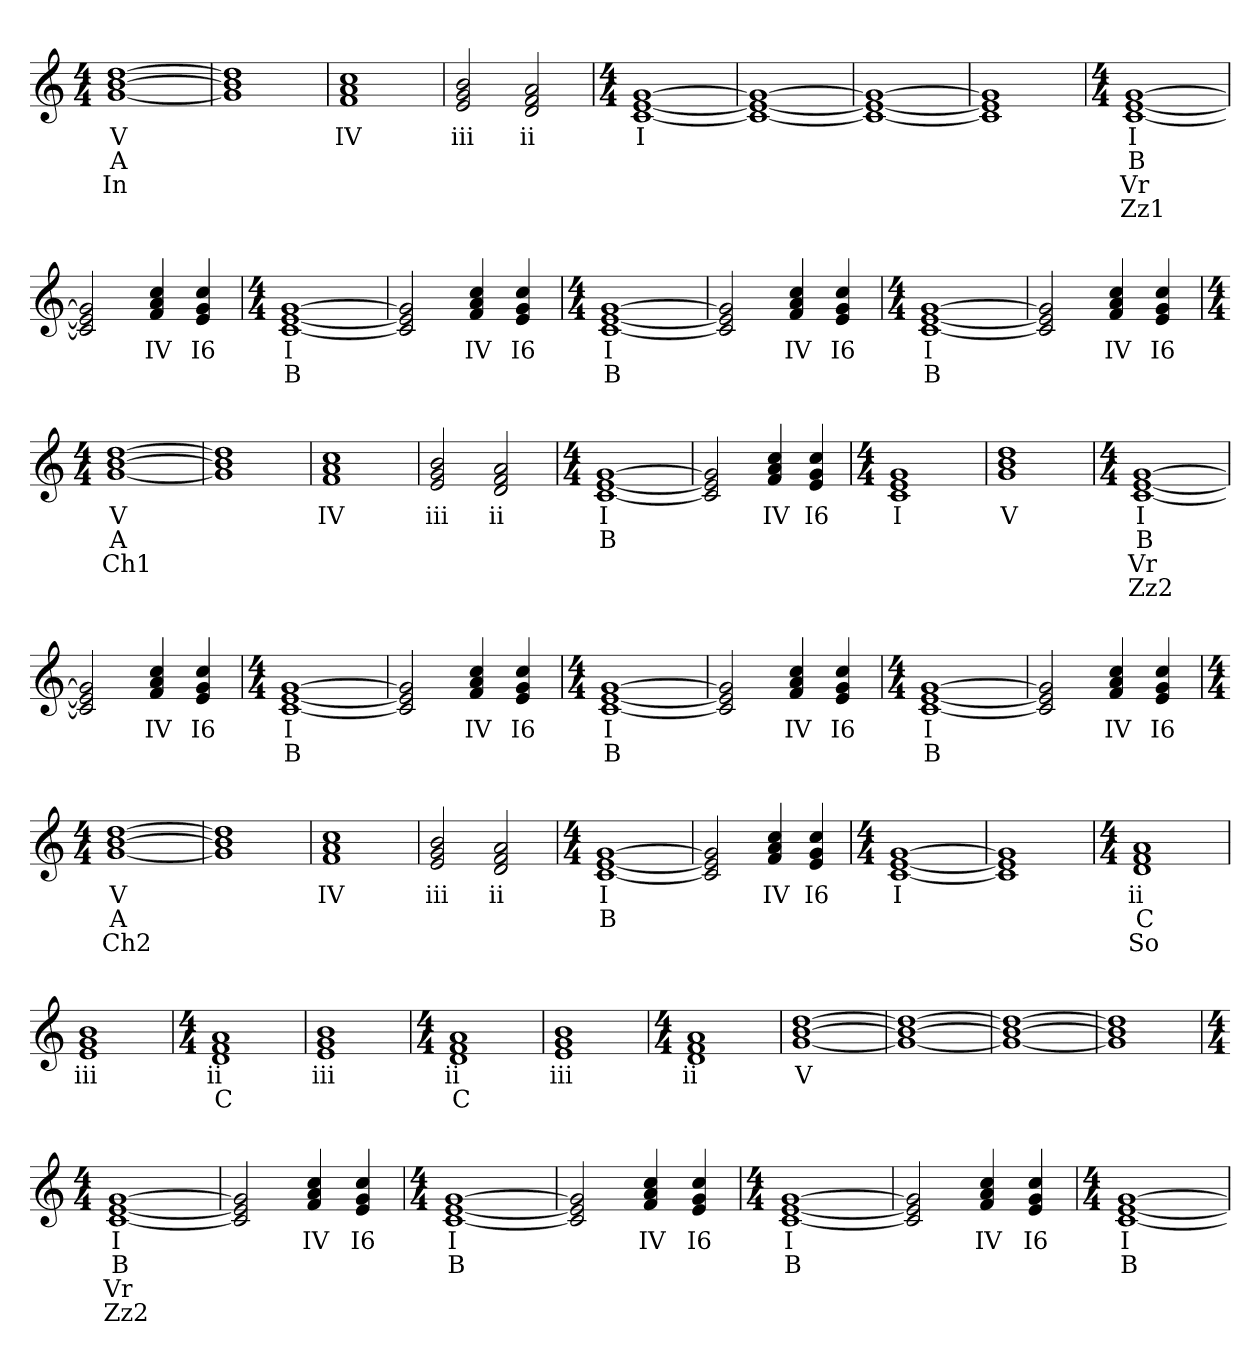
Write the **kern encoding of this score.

**kern	**text	**text	**text	**text
*part1	*part1	*part1	*part1	*part1
*staff1	*staff1	*staff1	*staff1	*staff1
*k[]	*	*	*	*
*C:	*	*	*	*
*M4/4	*	*	*	*
=	=	=	=	=
[1g [1b [1dd	V	A	In	.
=	=	=	=	=
*k[]	*	*	*	*
*C:	*	*	*	*
1g] 1b] 1dd]	.	.	.	.
=	=	=	=	=
*k[]	*	*	*	*
*C:	*	*	*	*
1f 1a 1cc	IV	.	.	.
=	=	=	=	=
*k[]	*	*	*	*
*C:	*	*	*	*
2e 2g 2b	iii	.	.	.
2d 2f 2a	ii	.	.	.
=	=	=	=	=
*k[]	*	*	*	*
*C:	*	*	*	*
*M4/4	*	*	*	*
[1c [1e [1g	I	.	.	.
=	=	=	=	=
*k[]	*	*	*	*
*C:	*	*	*	*
1c_ 1e_ 1g_	.	.	.	.
=	=	=	=	=
*k[]	*	*	*	*
*C:	*	*	*	*
1c_ 1e_ 1g_	.	.	.	.
=	=	=	=	=
*k[]	*	*	*	*
*C:	*	*	*	*
1c] 1e] 1g]	.	.	.	.
=	=	=	=	=
*k[]	*	*	*	*
*C:	*	*	*	*
*M4/4	*	*	*	*
[1c [1e [1g	I	B	Vr	Zz1
=	=	=	=	=
*k[]	*	*	*	*
*C:	*	*	*	*
2c] 2e] 2g]	.	.	.	.
4f 4a 4cc	IV	.	.	.
4e 4g 4cc	I6	.	.	.
=	=	=	=	=
*k[]	*	*	*	*
*C:	*	*	*	*
*M4/4	*	*	*	*
[1c [1e [1g	I	B	.	.
=	=	=	=	=
*k[]	*	*	*	*
*C:	*	*	*	*
2c] 2e] 2g]	.	.	.	.
4f 4a 4cc	IV	.	.	.
4e 4g 4cc	I6	.	.	.
=	=	=	=	=
*k[]	*	*	*	*
*C:	*	*	*	*
*M4/4	*	*	*	*
[1c [1e [1g	I	B	.	.
=	=	=	=	=
*k[]	*	*	*	*
*C:	*	*	*	*
2c] 2e] 2g]	.	.	.	.
4f 4a 4cc	IV	.	.	.
4e 4g 4cc	I6	.	.	.
=	=	=	=	=
*k[]	*	*	*	*
*C:	*	*	*	*
*M4/4	*	*	*	*
[1c [1e [1g	I	B	.	.
=	=	=	=	=
*k[]	*	*	*	*
*C:	*	*	*	*
2c] 2e] 2g]	.	.	.	.
4f 4a 4cc	IV	.	.	.
4e 4g 4cc	I6	.	.	.
=	=	=	=	=
*k[]	*	*	*	*
*C:	*	*	*	*
*M4/4	*	*	*	*
[1g [1b [1dd	V	A	Ch1	.
=	=	=	=	=
*k[]	*	*	*	*
*C:	*	*	*	*
1g] 1b] 1dd]	.	.	.	.
=	=	=	=	=
*k[]	*	*	*	*
*C:	*	*	*	*
1f 1a 1cc	IV	.	.	.
=	=	=	=	=
*k[]	*	*	*	*
*C:	*	*	*	*
2e 2g 2b	iii	.	.	.
2d 2f 2a	ii	.	.	.
=	=	=	=	=
*k[]	*	*	*	*
*C:	*	*	*	*
*M4/4	*	*	*	*
[1c [1e [1g	I	B	.	.
=	=	=	=	=
*k[]	*	*	*	*
*C:	*	*	*	*
2c] 2e] 2g]	.	.	.	.
4f 4a 4cc	IV	.	.	.
4e 4g 4cc	I6	.	.	.
=	=	=	=	=
*k[]	*	*	*	*
*C:	*	*	*	*
*M4/4	*	*	*	*
1c 1e 1g	I	.	.	.
=	=	=	=	=
*k[]	*	*	*	*
*C:	*	*	*	*
1g 1b 1dd	V	.	.	.
=	=	=	=	=
*k[]	*	*	*	*
*C:	*	*	*	*
*M4/4	*	*	*	*
[1c [1e [1g	I	B	Vr	Zz2
=	=	=	=	=
*k[]	*	*	*	*
*C:	*	*	*	*
2c] 2e] 2g]	.	.	.	.
4f 4a 4cc	IV	.	.	.
4e 4g 4cc	I6	.	.	.
=	=	=	=	=
*k[]	*	*	*	*
*C:	*	*	*	*
*M4/4	*	*	*	*
[1c [1e [1g	I	B	.	.
=	=	=	=	=
*k[]	*	*	*	*
*C:	*	*	*	*
2c] 2e] 2g]	.	.	.	.
4f 4a 4cc	IV	.	.	.
4e 4g 4cc	I6	.	.	.
=	=	=	=	=
*k[]	*	*	*	*
*C:	*	*	*	*
*M4/4	*	*	*	*
[1c [1e [1g	I	B	.	.
=	=	=	=	=
*k[]	*	*	*	*
*C:	*	*	*	*
2c] 2e] 2g]	.	.	.	.
4f 4a 4cc	IV	.	.	.
4e 4g 4cc	I6	.	.	.
=	=	=	=	=
*k[]	*	*	*	*
*C:	*	*	*	*
*M4/4	*	*	*	*
[1c [1e [1g	I	B	.	.
=	=	=	=	=
*k[]	*	*	*	*
*C:	*	*	*	*
2c] 2e] 2g]	.	.	.	.
4f 4a 4cc	IV	.	.	.
4e 4g 4cc	I6	.	.	.
=	=	=	=	=
*k[]	*	*	*	*
*C:	*	*	*	*
*M4/4	*	*	*	*
[1g [1b [1dd	V	A	Ch2	.
=	=	=	=	=
*k[]	*	*	*	*
*C:	*	*	*	*
1g] 1b] 1dd]	.	.	.	.
=	=	=	=	=
*k[]	*	*	*	*
*C:	*	*	*	*
1f 1a 1cc	IV	.	.	.
=	=	=	=	=
*k[]	*	*	*	*
*C:	*	*	*	*
2e 2g 2b	iii	.	.	.
2d 2f 2a	ii	.	.	.
=	=	=	=	=
*k[]	*	*	*	*
*C:	*	*	*	*
*M4/4	*	*	*	*
[1c [1e [1g	I	B	.	.
=	=	=	=	=
*k[]	*	*	*	*
*C:	*	*	*	*
2c] 2e] 2g]	.	.	.	.
4f 4a 4cc	IV	.	.	.
4e 4g 4cc	I6	.	.	.
=	=	=	=	=
*k[]	*	*	*	*
*C:	*	*	*	*
*M4/4	*	*	*	*
[1c [1e [1g	I	.	.	.
=	=	=	=	=
*k[]	*	*	*	*
*C:	*	*	*	*
1c] 1e] 1g]	.	.	.	.
=	=	=	=	=
*k[]	*	*	*	*
*C:	*	*	*	*
*M4/4	*	*	*	*
1d 1f 1a	ii	C	So	.
=	=	=	=	=
*k[]	*	*	*	*
*C:	*	*	*	*
1e 1g 1b	iii	.	.	.
=	=	=	=	=
*k[]	*	*	*	*
*C:	*	*	*	*
*M4/4	*	*	*	*
1d 1f 1a	ii	C	.	.
=	=	=	=	=
*k[]	*	*	*	*
*C:	*	*	*	*
1e 1g 1b	iii	.	.	.
=	=	=	=	=
*k[]	*	*	*	*
*C:	*	*	*	*
*M4/4	*	*	*	*
1d 1f 1a	ii	C	.	.
=	=	=	=	=
*k[]	*	*	*	*
*C:	*	*	*	*
1e 1g 1b	iii	.	.	.
=	=	=	=	=
*k[]	*	*	*	*
*C:	*	*	*	*
*M4/4	*	*	*	*
1d 1f 1a	ii	.	.	.
=	=	=	=	=
*k[]	*	*	*	*
*C:	*	*	*	*
[1g [1b [1dd	V	.	.	.
=	=	=	=	=
*k[]	*	*	*	*
*C:	*	*	*	*
1g_ 1b_ 1dd_	.	.	.	.
=	=	=	=	=
*k[]	*	*	*	*
*C:	*	*	*	*
1g_ 1b_ 1dd_	.	.	.	.
=	=	=	=	=
*k[]	*	*	*	*
*C:	*	*	*	*
1g] 1b] 1dd]	.	.	.	.
=	=	=	=	=
*k[]	*	*	*	*
*C:	*	*	*	*
*M4/4	*	*	*	*
[1c [1e [1g	I	B	Vr	Zz2
=	=	=	=	=
*k[]	*	*	*	*
*C:	*	*	*	*
2c] 2e] 2g]	.	.	.	.
4f 4a 4cc	IV	.	.	.
4e 4g 4cc	I6	.	.	.
=	=	=	=	=
*k[]	*	*	*	*
*C:	*	*	*	*
*M4/4	*	*	*	*
[1c [1e [1g	I	B	.	.
=	=	=	=	=
*k[]	*	*	*	*
*C:	*	*	*	*
2c] 2e] 2g]	.	.	.	.
4f 4a 4cc	IV	.	.	.
4e 4g 4cc	I6	.	.	.
=	=	=	=	=
*k[]	*	*	*	*
*C:	*	*	*	*
*M4/4	*	*	*	*
[1c [1e [1g	I	B	.	.
=	=	=	=	=
*k[]	*	*	*	*
*C:	*	*	*	*
2c] 2e] 2g]	.	.	.	.
4f 4a 4cc	IV	.	.	.
4e 4g 4cc	I6	.	.	.
=	=	=	=	=
*k[]	*	*	*	*
*C:	*	*	*	*
*M4/4	*	*	*	*
[1c [1e [1g	I	B	.	.
=	=	=	=	=
*-	*-	*-	*-	*-
